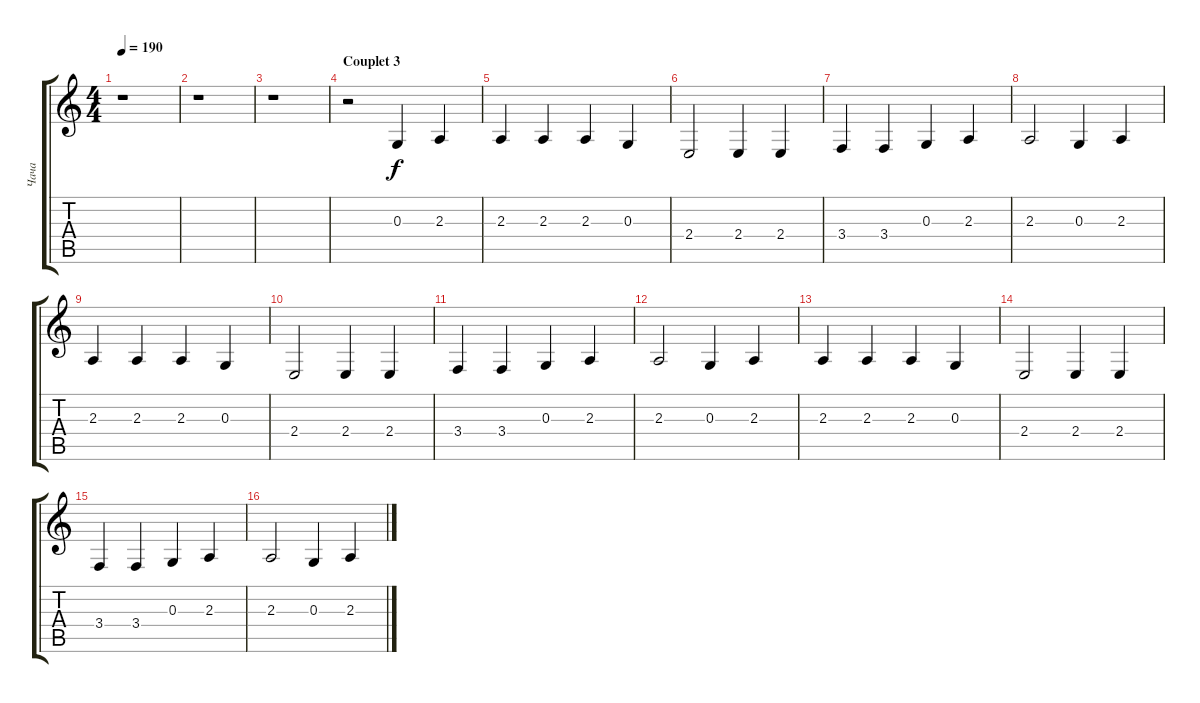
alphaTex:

\track ("Чача" "Чача") {instrument synthbrass1}
\staff {score tabs}
\tuning (E4 B3 G3 D3 A2 E2) {hide}
\ts (4 4)
\tempo 190
\clef g2
\ks c
r.1{dy f} |
r.1 |
r.1 |
\section ("" "Couplet 3")
r.2 0.3.4 2.3.4 |
2.3.4 2.3.4 2.3.4 0.3.4 |
2.4.2 2.4.4 2.4.4 |
3.4.4 3.4.4 0.3.4 2.3.4 |
2.3.2 0.3.4 2.3.4 |
2.3.4 2.3.4 2.3.4 0.3.4 |
2.4.2 2.4.4 2.4.4 |
3.4.4 3.4.4 0.3.4 2.3.4 |
2.3.2 0.3.4 2.3.4 |
2.3.4 2.3.4 2.3.4 0.3.4 |
2.4.2 2.4.4 2.4.4 |
3.4.4 3.4.4 0.3.4 2.3.4 |
2.3.2 0.3.4 2.3.4
